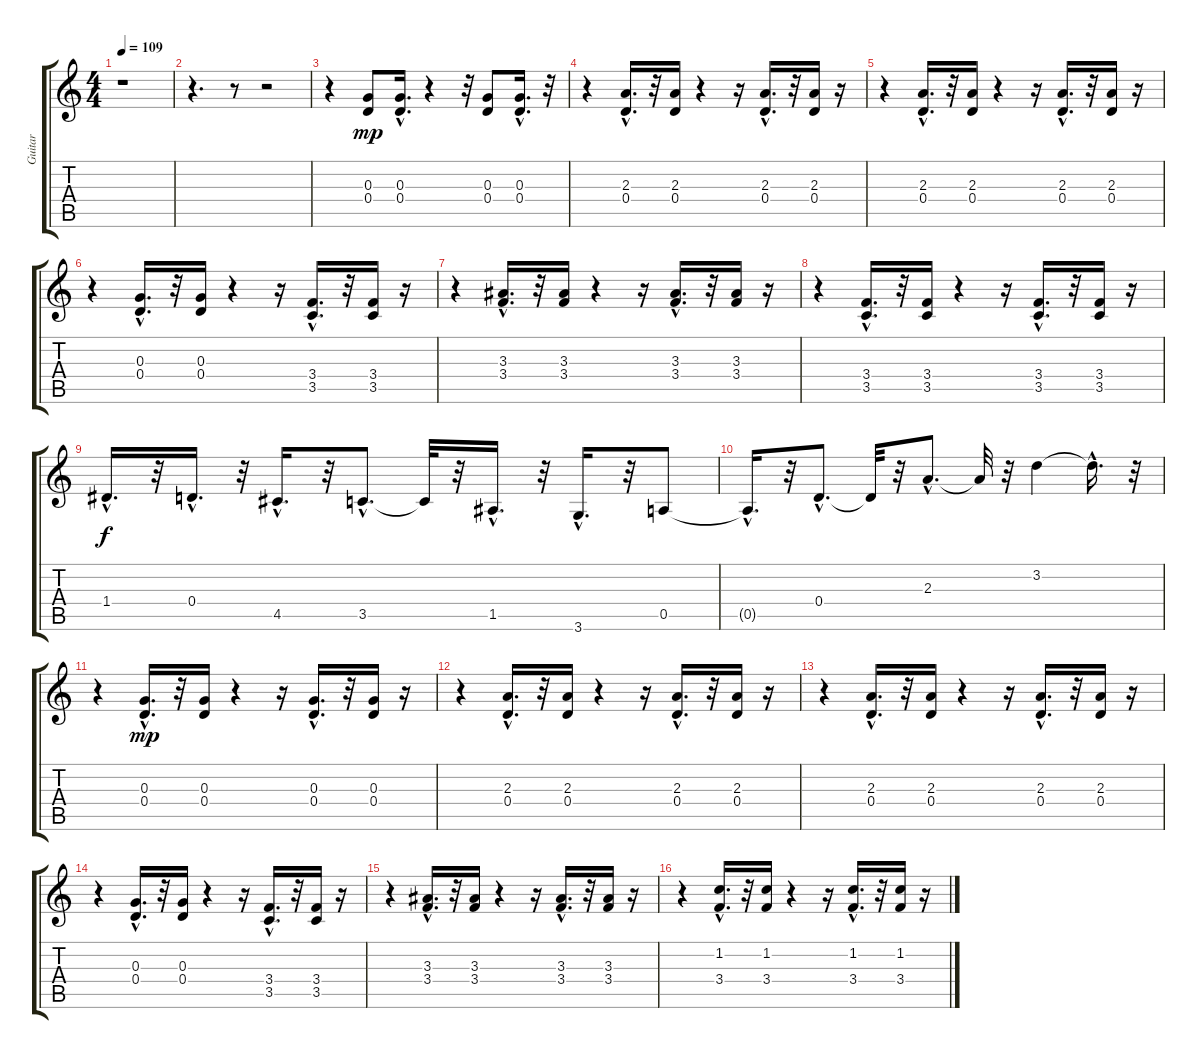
\track ("Guitar" "Guitar") {instrument electricguitarclean}
\staff {score tabs}
\tuning (E4 B3 G3 D3 A2 E2) {hide}
\ts (4 4)
\tempo 109
\clef g2
\ks c
r.1{dy mp} |
r.4{d} r.8 r.2 |
r.4 (0.3 0.4).8 (0.3{hac} 0.4{hac}).16{d} r.4 r.32 (0.3 0.4).8 (0.3{hac} 0.4{hac}).16{d} r.32 |
r.4 (2.3{hac} 0.4{hac}).16{d} r.32 (2.3 0.4).16 r.4 r.16 (2.3{hac} 0.4{hac}).16{d} r.32 (2.3 0.4).16 r.16 |
r.4 (2.3{hac} 0.4{hac}).16{d} r.32 (2.3 0.4).16 r.4 r.16 (2.3{hac} 0.4{hac}).16{d} r.32 (2.3 0.4).16 r.16 |
r.4 (0.3{hac} 0.4{hac}).16{d} r.32 (0.3 0.4).16 r.4 r.16 (3.4{hac} 3.5{hac}).16{d} r.32 (3.4 3.5).16 r.16 |
r.4 (3.3{hac} 3.4{hac}).16{d} r.32 (3.3 3.4).16 r.4 r.16 (3.3{hac} 3.4{hac}).16{d} r.32 (3.3 3.4).16 r.16 |
r.4 (3.4{hac} 3.5{hac}).16{d} r.32 (3.4 3.5).16 r.4 r.16 (3.4{hac} 3.5{hac}).16{d} r.32 (3.4 3.5).16 r.16 |
1.4{hac}.16{d dy f} r.32 0.4{hac}.16{d} r.32 4.5{hac}.16{d} r.32 3.5{hac}.8{d} 3.5{t}.32 r.32 1.5{hac}.16{d} r.32 3.6{hac}.16{d} r.32 0.5.8 |
0.5{hac t}.16{d} r.32 0.4{hac}.8{d} 0.4{t}.32 r.32 2.3{hac}.8{d} 2.3{t}.32 r.32 3.2.4 3.2{hac t}.16{d} r.32 |
r.4 (0.3{hac} 0.4{hac}).16{d dy mp} r.32 (0.3 0.4).16 r.4 r.16 (0.3{hac} 0.4{hac}).16{d} r.32 (0.3 0.4).16 r.16 |
r.4 (2.3{hac} 0.4{hac}).16{d} r.32 (2.3 0.4).16 r.4 r.16 (2.3{hac} 0.4{hac}).16{d} r.32 (2.3 0.4).16 r.16 |
r.4 (2.3{hac} 0.4{hac}).16{d} r.32 (2.3 0.4).16 r.4 r.16 (2.3{hac} 0.4{hac}).16{d} r.32 (2.3 0.4).16 r.16 |
r.4 (0.3{hac} 0.4{hac}).16{d} r.32 (0.3 0.4).16 r.4 r.16 (3.4{hac} 3.5{hac}).16{d} r.32 (3.4 3.5).16 r.16 |
r.4 (3.3{hac} 3.4{hac}).16{d} r.32 (3.3 3.4).16 r.4 r.16 (3.3{hac} 3.4{hac}).16{d} r.32 (3.3 3.4).16 r.16 |
r.4 (1.2{hac} 3.4{hac}).16{d} r.32 (1.2 3.4).16 r.4 r.16 (1.2{hac} 3.4{hac}).16{d} r.32 (1.2 3.4).16 r.16
